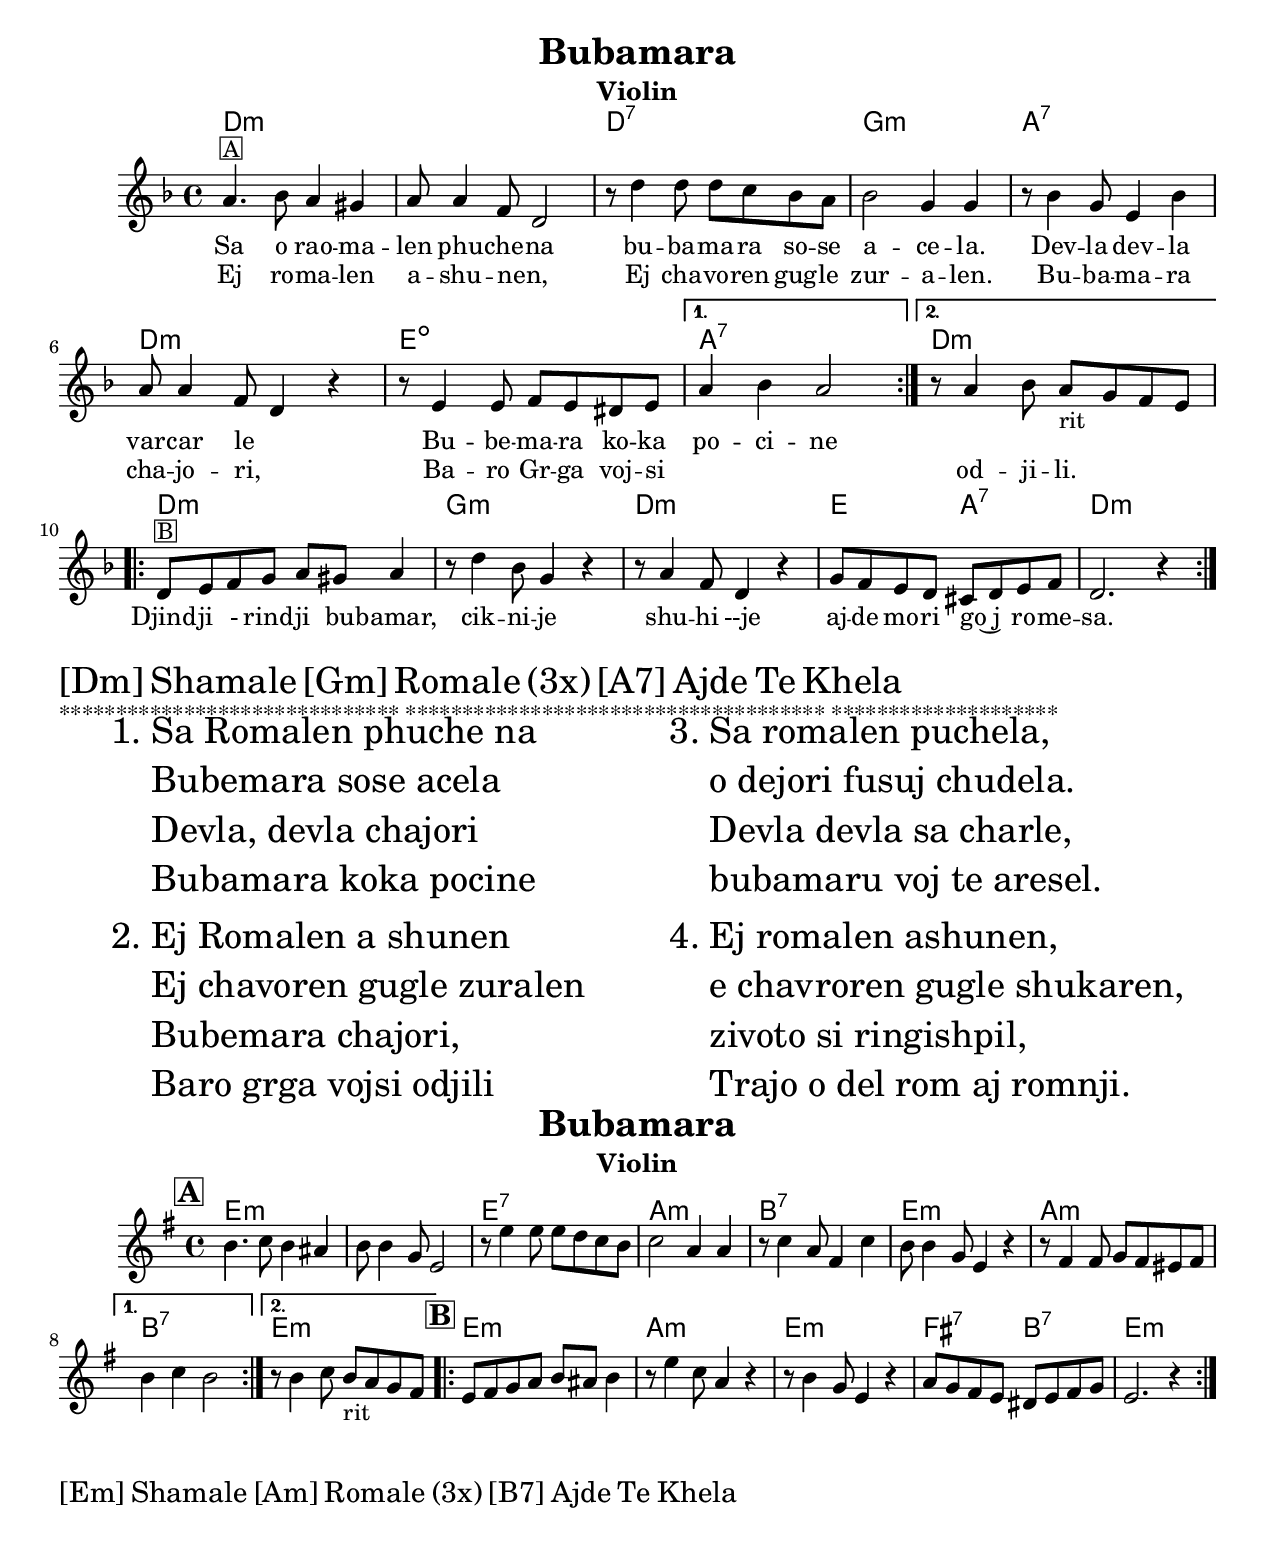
\version "2.18.0"
\language "english"
\paper {
  print-all-headers = ##t
  #(set-paper-size "letter")
}
%date = #(strftime "%d-%m-%Y" (localtime (current-time)))
%%\markup{ \italic{ " Updated " \date  }  }
\version "2.18.0"
\language "english"

\paper{
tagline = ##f
  print-all-headers = ##t
  #(set-paper-size "letter")
}
date = #(strftime "%d-%m-%Y" (localtime (current-time)))

%\markup{ \italic{ " Updated " \date  }  }

melody =  \relative c'' {
  %transpose for clarinet
  %melody = \relative c'' {
  \clef treble

  \key d \minor
  \time 4/4
  %\partial 16*3 a16 d f   %lead in notes

  \repeat volta 2{
    a4.  ^\markup { \box A} bf8 a4 gs
    a8 a4 f8 d2
    r8 d'4 d8  d c bf a
    bf2 g4 g|

    r8 bf4 g8 e4 bf'
    a8 a4 f8 d4 r4|
    r8 e4 e8 f e ds e

  }

  \alternative {
    {a4 bf a2 }
    {r8 a4 bf8 a _rit g f e }
  }


  \repeat volta 2{
    d8 ^\markup { \box B} e f g a gs a4

    r8 d4 bf8 g4 r4
    r8 a4 f8 d4 r4
    g8 f e d cs d e f
    d2. r4|

  }

  % \alternative { { }{ } }

}
%************************Lyrics Block****************
\addlyrics{
  Sa  o rao -- ma -- len phu -- che -- na
  bu -- ba -- ma -- ra so -- se a -- ce -- la.
  Dev -- la  dev -- la var -- car le _
  Bu -- be -- ma -- ra ko -- ka po -- ci -- ne
  \repeat unfold 6{\skip2}
  Djind -- ji - rind -- ji bu -- bamar,
  cik -- ni -- je shu -- hi --je
  aj -- de mo -- ri go~j _ ro -- me -- sa.

}
\addlyrics {

  Ej ro -- ma -- len a -- shu -- nen, _
  Ej cha -- vo -- ren gug -- le zur -- a -- len.
  Bu -- ba -- ma -- ra cha -- jo -- ri, _
  Ba -- ro Gr -- ga voj --  si _  _  _ od -- ji -- li.
}
harmonies =   \chordmode {
  d1*2:m
  d1:7
  g1:m
  a1:7
  d1:m
  e1:dim   %g1:m
  a1:7
  d1:m
  %B part
  d1:m
  g1:m
  d1:m
  e2 % was e2:7
  a2:7 % was e2:dim  %a2:7
  d1:m
  %a1:7
  %d2:m
  %e2:7
  %a1:7


  %old chords
  % d1:m r1 g1:m r1 a1:7 d1:m g1:m a1:7 r1
  %B section
  %d1:m g1:m d1:m g2:m a2:7 d1:m
}

\score {
  <<
    \new ChordNames {
      \set chordChanges = ##f
      \harmonies
    }
    \new Staff

    \melody
    %\new Staff \transpose c c' \melody
  >>
  \header{
    title= "Bubamara"
instrument= "Violin"
    arranger= ""

  }
  \layout{indent = 1.0\cm}
  \midi{
    \tempo 4 = 120
  }
}
\markup \fontsize #4 {[Dm] Shamale [Gm] Romale (3x) [A7] Ajde Te Khela  }

%\markup { [Dm]Shamale [Gm]romale (3x) [A7]ajde te khela  }
\markup {******************************
*************************************
********************}

  % more verses:
  \markup{}
  \markup {
  %\huge
  \fontsize #4
  \fill-line {
  \hspace #0.1 % distance from left margin
  \column {
  \line { "1."
  \column {

  "Sa Romalen phuche na"
  "Bubemara sose acela"
  "Devla, devla chajori"
  "Bubamara koka pocine"
  }
  }
  \hspace #0.2 % vertical distance between verses
  \line { "2."
  \column {
  "Ej Romalen a shunen"
  "Ej chavoren gugle zuralen"
  "Bubemara chajori,"
  "Baro grga vojsi odjili"
  }
  }
  }
  \hspace #0.1  % horiz. distance between columns
  \column {
  \line { "3."
  \column {
  "Sa romalen puchela,"
  "o dejori fusuj chudela."
  "Devla devla sa charle,"
  "bubamaru voj te aresel."
  }
  }
  \hspace #0.2 % distance between verses
  \line { "4."
  \column {

 "Ej romalen ashunen,"
  "e chavroren gugle shukaren,"
  "zivoto si ringishpil,"
  "Trajo o del rom aj romnji."
  }
  }
  }
  \hspace #0.1 % distance to right margin
  }
  }



%{
Sa romalen pucela
Bubamara sosi acela
Devla, Devla vacar le
Bubamaru koka pocinel

Ej romalen asunen
Ej cavoren gugle zuralen
Bubamara cajori
Baro Grga vojsi odjili

[ref:]
Djindji rindji Bubamaro
Cknije su~ije
Ajde mori goj romesa

Sa Romalen pucela
Ede ori fusujesa cudela
Devla, Devla sacerle
Bubamaru vojte aresle

Ej Romalen asunen
Ej cavoren gugle sukaren
~ivoto si ringispil
Trade aj ro, aj romni
*****************

might have errors below?
repeat of above

  Sa o raomalen phuchena
  bubamara sose ni c(k)elel.
  Devla , devla mangav la
  o' lake meka merav.

  Sa e romen puchela,
  bubamara sose achela,
  devla devla vacar le,
  bubamara tuka pocinel.
  ej romalen ashunen,
  e chavoren gugle zurale.
  Bubamara chajori,
  baro Grga voj si o djili.

  Djindji - rindji bubamaro
  ciknije shuzhije
  ajde more koj romesa. x2
  Shamale romale! x3
  Shamale romale ajde te khela

  Sa romalen puchela,
  o dejori fusuj chudela.
  Devla devla sa charle,
  bubamaru voj te aresel.
  Ej romalen ashunen,
  e chavroren gugle shukaren,
  zivoto si ringishpil,
  Trajo o del rom aj romnji.

  Djindji - rindji bubamaro
  ciknije shuzhije
  ajde more koj romesa. x2
  Shamale romale! x3
  Shamale romale ajde te khela

  Sa Romalen puchela,
  bubamara sose achela,
  devla devla vacar le
  bubamara pocinel.
  Ej romalen ashunen
  e chavrore gugle zurale
  bubamara chajori
  baro Grga voj si o djili.

  Djindji - rindji bubamaro
  ciknije shuzhije
  ajde more goj romesa. x4
  Te cilabe te chela

  Everyone is asking
  Ladybug why are you so tiny?
  Oh God, oh God I love her
  Ladybug I will pay everything for you.

  Hey folks listen,
  Sweet beautiful children.
  Ladybug, little girl,
  You are a great, greatest song.

  Jinji rinji Ladybug
  You tiny beauty
  Go away man, I'm not for marriage,
  Children, folks

  Everyone is asking,
  And mother is serving beans,
  Oh God, oh God everything has been eaten,
  Ladybug can't wait.
  Everyone is asking
  Ladybug why are you so tiny?
  Oh God, oh God I love her
  Ladybug I will pay everything for you.

  Hey folks listen,
  Sweet beautiful children.
  Ladybug, little girl,
  You are a great, greatest song.

  Jinji rinji Ladybug
  You tiny beauty
  Go away man, I'm not for marriage,
  Children, folks

  Everyone is asking,
  And mother is serving beans,
  Oh God, oh God everything has been eaten,
  Ladybug can't wait.

  Hey folks listen,
  Sweet beautiful children,
  Life is a merry-go-round
  God bless husband and wife.

  Jinji rinji Ladybug
  You tiny beauty
  Go away man, I'm not for marriage,
  Children, folks

  Hey folks listen,
  Sweet beautiful children.
  Ladybug, little girl,
  You are a great, greatest song.
  Hey folks listen,
  Sweet beautiful children,
  Life is a merry-go-round
  God bless husband and wife.

  Jinji rinji Ladybug
  You tiny beauty
  Go away man, I'm not for marriage,
  Children, folks

  Hey folks listen,
  Sweet beautiful children.
  Ladybug, little girl,
  You are a great, greatest song.

%}

\version "2.24.0"
\language "english"
%\pointAndClickOff

\paper{
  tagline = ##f
  print-all-headers = ##t
  #(set-paper-size "letter")
}
date = #(strftime "%d-%m-%Y" (localtime (current-time)))

%\markup{ \italic{ " Updated " \date  }  }

melody = \transpose d e \relative c'' {
  \clef treble

  \key d \minor
  \time 4/4
  \set Score.rehearsalMarkFormatter = #format-mark-box-alphabet
  %\partial 16*3 a16 d f   %lead in notes

  \repeat volta 2{
  \mark \default
    a4.   bf8 a4 gs
    a8 a4 f8 d2
    r8 d'4 d8  d c bf a
    bf2 g4 g|

    r8 bf4 g8 e4 bf'
    a8 a4 f8 d4 r4|
    r8 e4 e8 f e ds e

  }

  \alternative {
    {a4 bf a2 }
    {r8 a4 bf8 a _rit g f e }
  }


  \repeat volta 2{
  \mark \default
    d8  e f g a gs a4

    r8 d4 bf8 g4 r4
    r8 a4 f8 d4 r4
    g8 f e d cs d e f
    d2. r4|

  }

  % \alternative { { }{ } }

}
%************************Lyrics Block****************
%{\addlyrics{
  Sa  o rao -- ma -- len phu -- che -- na
  bu -- ba -- ma -- ra so -- se a -- ce -- la.
  Dev -- la  dev -- la var -- car le _
  Bu -- be -- ma -- ra ko -- ka po -- ci -- ne
  \repeat unfold 6{\skip2}
  Djind -- ji - rind -- ji bu -- ba -- ma -- ro
  cik -- ni -- je shuz -- hi --je
  aj -- de mo -- re koj ro -- mesa.

}
\addlyrics {

  Ej ro -- ma -- len a -- shu -- nen, _
  Ej cha -- vo -- ren gug -- le zur -- a -- len.
  Bu -- ba -- ma -- ra cha -- jo -- ri, _
  Ba -- ro Gr -- ga voj --  si od -- ji -- li.
}
%}
harmonies =  \transpose d e \chordmode {
  d1*2:m
  d1:7
  g1:m
  a1:7
  d1:m
  g1:m
  a1:7
  d1:m
  %B part
  d1:m
  g1:m
  d1:m
  e2:7
  a2:7
  d1:m
  %a1:7
  %d2:m
  %e2:7
  %a1:7


  %old chords
  % d1:m r1 g1:m r1 a1:7 d1:m g1:m a1:7 r1
  %B section
  %d1:m g1:m d1:m g2:m a2:7 d1:m
}

\score {
  <<
    \new ChordNames {
      \set chordChanges = ##f
      \harmonies
    }
    \new Staff

    \melody
    %\new Staff \transpose c c' \melody
  >>
  \header{
    title= "Bubamara"
instrument= "Violin"
    arranger= ""

  }
  \midi{\tempo 4 = 120}
  \layout{indent = 1.0\cm}
}
\markup \fontsize #2 {[Em] Shamale [Am] Romale (3x) [B7] Ajde Te Khela  }
%{
%\markup{ [Dm]Shamale [Gm]romale (3x) [A7]ajde te khela  }
\markup{.}

  % more verses:
  \markup{}
  \markup {
  \fill-line {
  \hspace #0.1 % distance from left margin
  \column {
  \line { "1."
  \column {
  "Sa Romalen phuche na"
  "Bubemara sose acela"
  "Devla, devla chajori"
  "Bubamara koka pocine"
  }
  }
  \hspace #0.2 % vertical distance between verses
  \line { "2."
  \column {
  "Ej Romalen a shunen"
  "Ej chavoren gugle zuralen"
  "Bubemara chajori,"
  "Baro grga vojsi odjili"
  }
  }
  }
  \hspace #0.1  % horiz. distance between columns
  \column {
  \line { "3."
  \column {
  ""
  }
  }
  \hspace #0.2 % distance between verses
  \line { "4."
  \column {
  ""
  }
  }
  }
  \hspace #0.1 % distance to right margin
  }
  }



%{

  Sa o raomalen phuchena
  bubamara sose ni c(k)elel.
  Devla , devla mangav la
  o' lake meka merav.

  Sa e romen puchela,
  bubamara sose achela,
  devla devla vacar le,
  bubamara tuka pocinel.
  ej romalen ashunen,
  e chavoren gugle zurale.
  Bubamara chajori,
  baro Grga voj si o djili.

  Djindji - rindji bubamaro
  ciknije shuzhije
  ajde more koj romesa. x2
  Shamale romale! x3
  Shamale romale ajde te khela

  Sa romalen puchela,
  o dejori fusuj chudela.
  Devla devla sa charle,
  bubamaru voj te aresel.
  Ej romalen ashunen,
  e chavroren gugle shukaren,
  zivoto si ringishpil,
  Trajo o del rom aj romnji.

  Djindji - rindji bubamaro
  ciknije shuzhije
  ajde more koj romesa. x2
  Shamale romale! x3
  Shamale romale ajde te khela

  Sa Romalen puchela,
  bubamara sose achela,
  devla devla vacar le
  bubamara pocinel.
  Ej romalen ashunen
  e chavrore gugle zurale
  bubamara chajori
  baro Grga voj si o djili.

  Djindji - rindji bubamaro
  ciknije shuzhije
  ajde more goj romesa. x4
  Te cilabe te chela

  Everyone is asking
  Ladybug why are you so tiny?
  Oh God, oh God I love her
  Ladybug I will pay everything for you.

  Hey folks listen,
  Sweet beautiful children.
  Ladybug, little girl,
  You are a great, greatest song.

  Jinji rinji Ladybug
  You tiny beauty
  Go away man, I'm not for marriage,
  Children, folks

  Everyone is asking,
  And mother is serving beans,
  Oh God, oh God everything has been eaten,
  Ladybug can't wait.
  Everyone is asking
  Ladybug why are you so tiny?
  Oh God, oh God I love her
  Ladybug I will pay everything for you.

  Hey folks listen,
  Sweet beautiful children.
  Ladybug, little girl,
  You are a great, greatest song.

  Jinji rinji Ladybug
  You tiny beauty
  Go away man, I'm not for marriage,
  Children, folks

  Everyone is asking,
  And mother is serving beans,
  Oh God, oh God everything has been eaten,
  Ladybug can't wait.

  Hey folks listen,
  Sweet beautiful children,
  Life is a merry-go-round
  God bless husband and wife.

  Jinji rinji Ladybug
  You tiny beauty
  Go away man, I'm not for marriage,
  Children, folks

  Hey folks listen,
  Sweet beautiful children.
  Ladybug, little girl,
  You are a great, greatest song.
  Hey folks listen,
  Sweet beautiful children,
  Life is a merry-go-round
  God bless husband and wife.

  Jinji rinji Ladybug
  You tiny beauty
  Go away man, I'm not for marriage,
  Children, folks

  Hey folks listen,
  Sweet beautiful children.
  Ladybug, little girl,
  You are a great, greatest song.

%}
